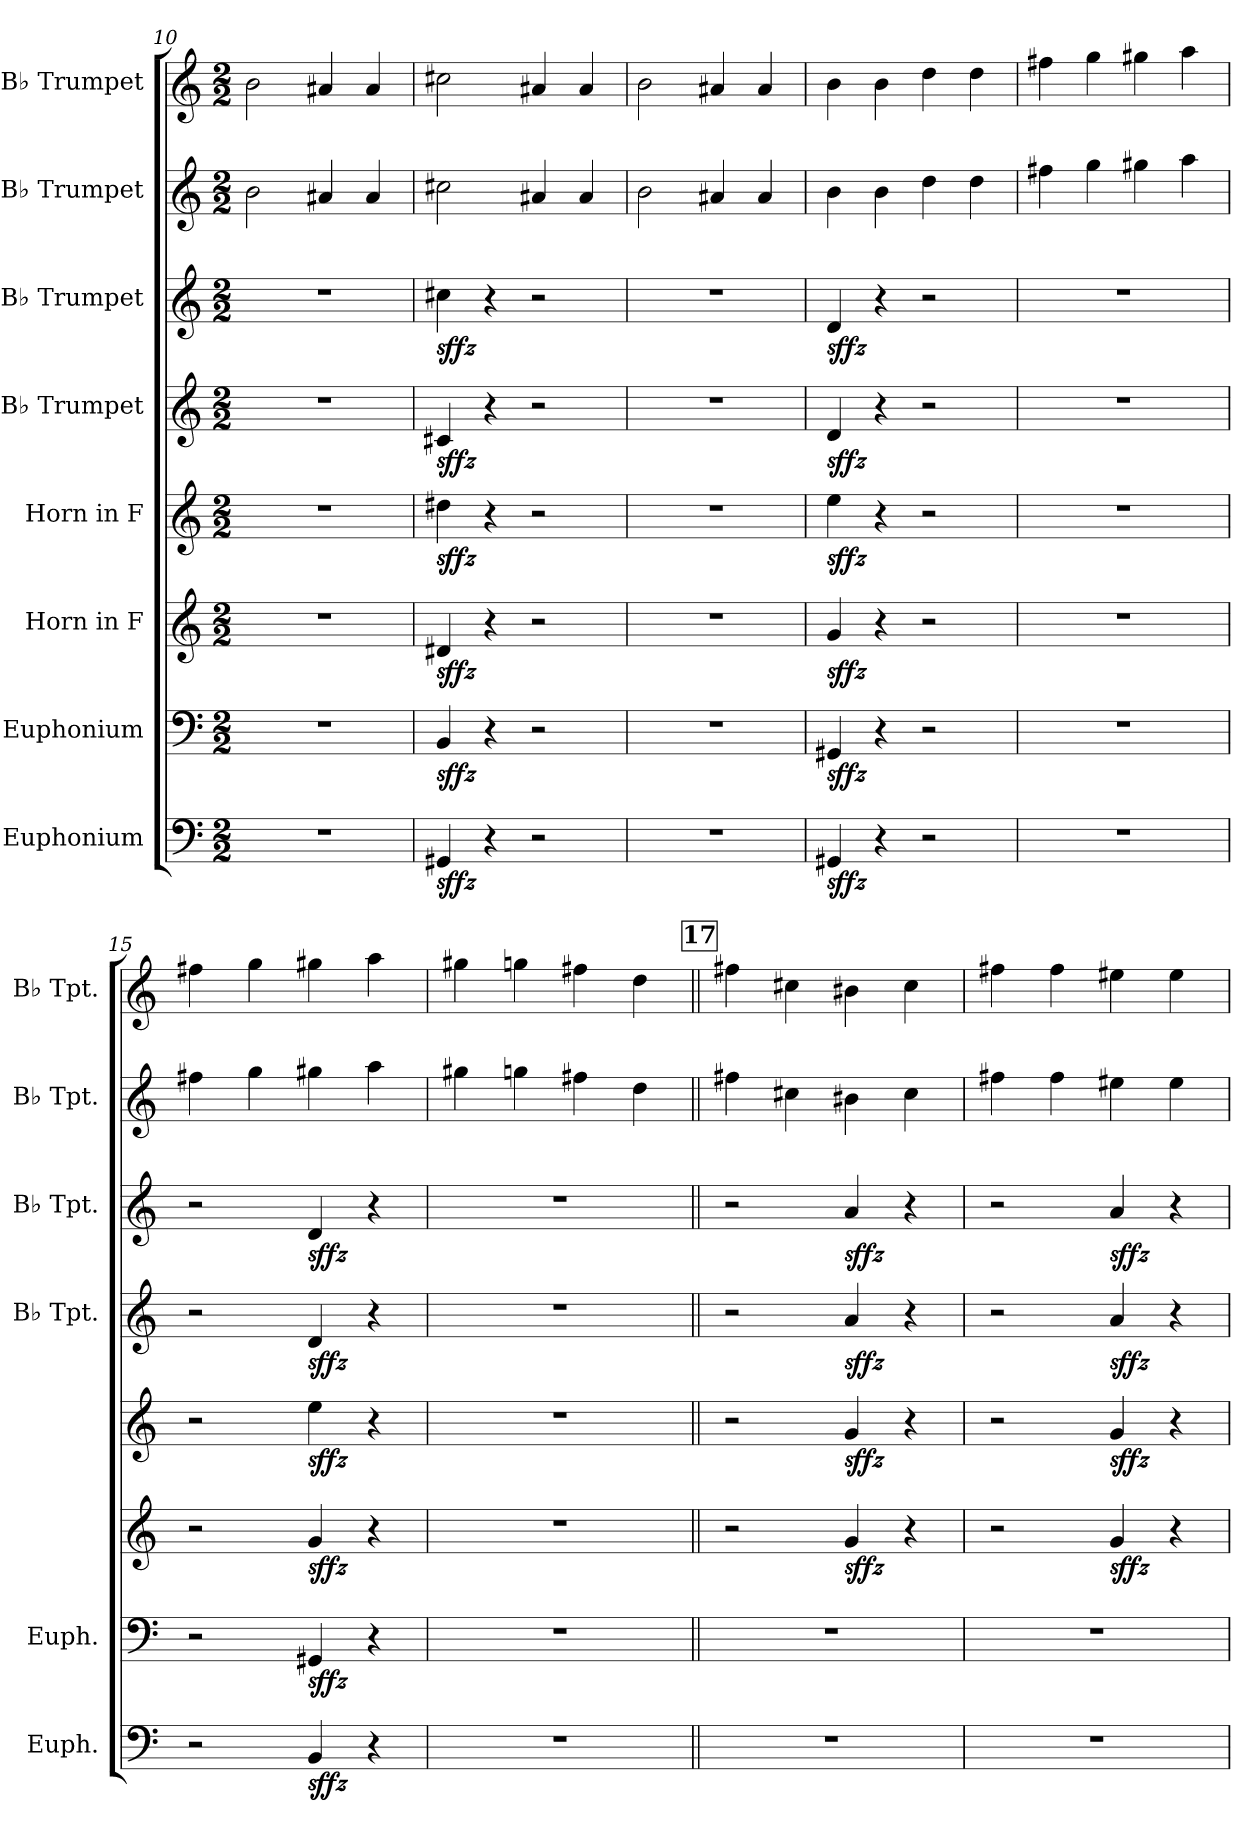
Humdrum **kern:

**kern	**dynam	**kern	**dynam	**kern	**dynam	**kern	**dynam	**kern	**dynam	**kern	**dynam	**kern	**kern
*part8	*part8	*part7	*part7	*part6	*part6	*part5	*part5	*part4	*part4	*part3	*part3	*part2	*part1
*staff8	*staff8	*staff7	*staff7	*staff6	*staff6	*staff5	*staff5	*staff4	*staff4	*staff3	*staff3	*staff2	*staff1
*I"Euphonium	*	*I"Euphonium	*	*I"Horn in F	*	*I"Horn in F	*	*I"B♭ Trumpet	*	*I"B♭ Trumpet	*	*I"B♭ Trumpet	*I"B♭ Trumpet
*I'Euph.	*	*I'Euph.	*	*	*	*	*	*I'B♭ Tpt.	*	*I'B♭ Tpt.	*	*I'B♭ Tpt.	*I'B♭ Tpt.
*clefF4	*	*clefF4	*	*clefG2	*	*clefG2	*	*clefG2	*	*clefG2	*	*clefG2	*clefG2
*	*	*	*	*ITrd4c7	*	*ITrd4c7	*	*ITrd1c2	*	*ITrd1c2	*	*ITrd1c2	*ITrd1c2
*k[]	*	*k[]	*	*k[b-]	*	*k[b-]	*	*k[b-e-]	*	*k[b-e-]	*	*k[b-e-]	*k[b-e-]
*M2/2	*	*M2/2	*	*M2/2	*	*M2/2	*	*M2/2	*	*M2/2	*	*M2/2	*M2/2
=10	=10	=10	=10	=10	=10	=10	=10	=10	=10	=10	=10	=10	=10
1r	.	1r	.	1r	.	1r	.	1r	.	1r	.	2a\	2a\
.	.	.	.	.	.	.	.	.	.	.	.	4g#X/	4g#X/
.	.	.	.	.	.	.	.	.	.	.	.	4g#/	4g#/
=11	=11	=11	=11	=11	=11	=11	=11	=11	=11	=11	=11	=11	=11
!	!LO:DY:b	!	!LO:DY:b	!	!LO:DY:b	!	!LO:DY:b	!	!LO:DY:b	!	!LO:DY:b	!	!
4GG#X/	sffz	4BB/	sffz	4G#X/	sffz	4g#X\	sffz	4Bn/	sffz	4bn\	sffz	2bn\	2bn\
4r	.	4r	.	4r	.	4r	.	4r	.	4r	.	.	.
2r	.	2r	.	2r	.	2r	.	2r	.	2r	.	4g#X/	4g#X/
.	.	.	.	.	.	.	.	.	.	.	.	4g#/	4g#/
=12	=12	=12	=12	=12	=12	=12	=12	=12	=12	=12	=12	=12	=12
1r	.	1r	.	1r	.	1r	.	1r	.	1r	.	2a\	2a\
.	.	.	.	.	.	.	.	.	.	.	.	4g#X/	4g#X/
.	.	.	.	.	.	.	.	.	.	.	.	4g#/	4g#/
=13	=13	=13	=13	=13	=13	=13	=13	=13	=13	=13	=13	=13	=13
!	!LO:DY:b	!	!LO:DY:b	!	!LO:DY:b	!	!LO:DY:b	!	!LO:DY:b	!	!LO:DY:b	!	!
4GG#X/	sffz	4GG#X/	sffz	4c/	sffz	4a\	sffz	4c/	sffz	4c/	sffz	4a\	4a\
4r	.	4r	.	4r	.	4r	.	4r	.	4r	.	4a\	4a\
2r	.	2r	.	2r	.	2r	.	2r	.	2r	.	4cc\	4cc\
.	.	.	.	.	.	.	.	.	.	.	.	4cc\	4cc\
=14	=14	=14	=14	=14	=14	=14	=14	=14	=14	=14	=14	=14	=14
1r	.	1r	.	1r	.	1r	.	1r	.	1r	.	4een\	4een\
.	.	.	.	.	.	.	.	.	.	.	.	4ff\	4ff\
.	.	.	.	.	.	.	.	.	.	.	.	4ff#X\	4ff#X\
.	.	.	.	.	.	.	.	.	.	.	.	4gg\	4gg\
=15	=15	=15	=15	=15	=15	=15	=15	=15	=15	=15	=15	=15	=15
2r	.	2r	.	2r	.	2r	.	2r	.	2r	.	4een\	4een\
.	.	.	.	.	.	.	.	.	.	.	.	4ff\	4ff\
!	!LO:DY:b	!	!LO:DY:b	!	!LO:DY:b	!	!LO:DY:b	!	!LO:DY:b	!	!LO:DY:b	!	!
4BB/	sffz	4GG#X/	sffz	4c/	sffz	4a\	sffz	4c/	sffz	4c/	sffz	4ff#X\	4ff#X\
4r	.	4r	.	4r	.	4r	.	4r	.	4r	.	4gg\	4gg\
=16	=16	=16	=16	=16	=16	=16	=16	=16	=16	=16	=16	=16	=16
1r	.	1r	.	1r	.	1r	.	1r	.	1r	.	4ff#X\	4ff#X\
.	.	.	.	.	.	.	.	.	.	.	.	4ffn\	4ffn\
.	.	.	.	.	.	.	.	.	.	.	.	4een\	4een\
.	.	.	.	.	.	.	.	.	.	.	.	4cc\	4cc\
!!LO:PB:g=z
!!LO:REH:place=s1:a:B:fs=14:t=17
=17||	=17||	=17||	=17||	=17||	=17||	=17||	=17||	=17||	=17||	=17||	=17||	=17||	=17||
1r	.	1r	.	2r	.	2r	.	2r	.	2r	.	4een\	4een\
.	.	.	.	.	.	.	.	.	.	.	.	4bn\	4bn\
!	!	!	!	!	!LO:DY:b	!	!LO:DY:b	!	!LO:DY:b	!	!LO:DY:b	!	!
.	.	.	.	4c/	sffz	4c/	sffz	4g/	sffz	4g/	sffz	4a#X\	4a#X\
.	.	.	.	4r	.	4r	.	4r	.	4r	.	4b\	4b\
=18	=18	=18	=18	=18	=18	=18	=18	=18	=18	=18	=18	=18	=18
1r	.	1r	.	2r	.	2r	.	2r	.	2r	.	4een\	4een\
.	.	.	.	.	.	.	.	.	.	.	.	4ee\	4ee\
!	!	!	!	!	!LO:DY:b	!	!LO:DY:b	!	!LO:DY:b	!	!LO:DY:b	!	!
.	.	.	.	4c/	sffz	4c/	sffz	4g/	sffz	4g/	sffz	4dd#X\	4dd#X\
.	.	.	.	4r	.	4r	.	4r	.	4r	.	4dd#\	4dd#\
=	=	=	=	=	=	=	=	=	=	=	=	=	=
*-	*-	*-	*-	*-	*-	*-	*-	*-	*-	*-	*-	*-	*-
